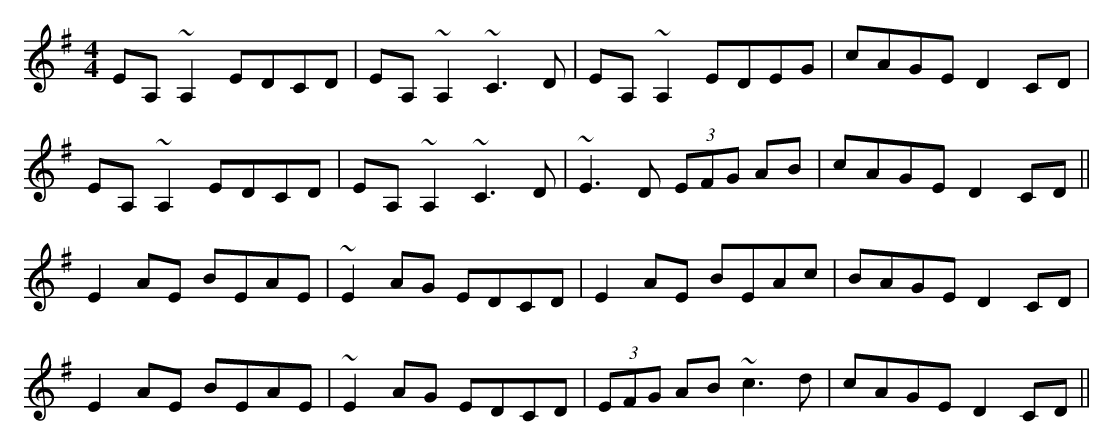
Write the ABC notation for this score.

X:1
M:4/4
K:Ador
EA,~A,2 EDCD|EA,~A,2 ~C3D| EA,~A,2 EDEG |cAGE D2CD |
EA,~A,2 EDCD|EA,~A,2 ~C3D| ~E3D (3EFG AB |cAGE D2CD ||
E2 AE BEAE | ~E2 AG EDCD | E2 AE BEAc | BAGE D2CD|
E2 AE BEAE | ~E2 AG EDCD | (3EFG AB ~c3 d | cAGED2CD ||
